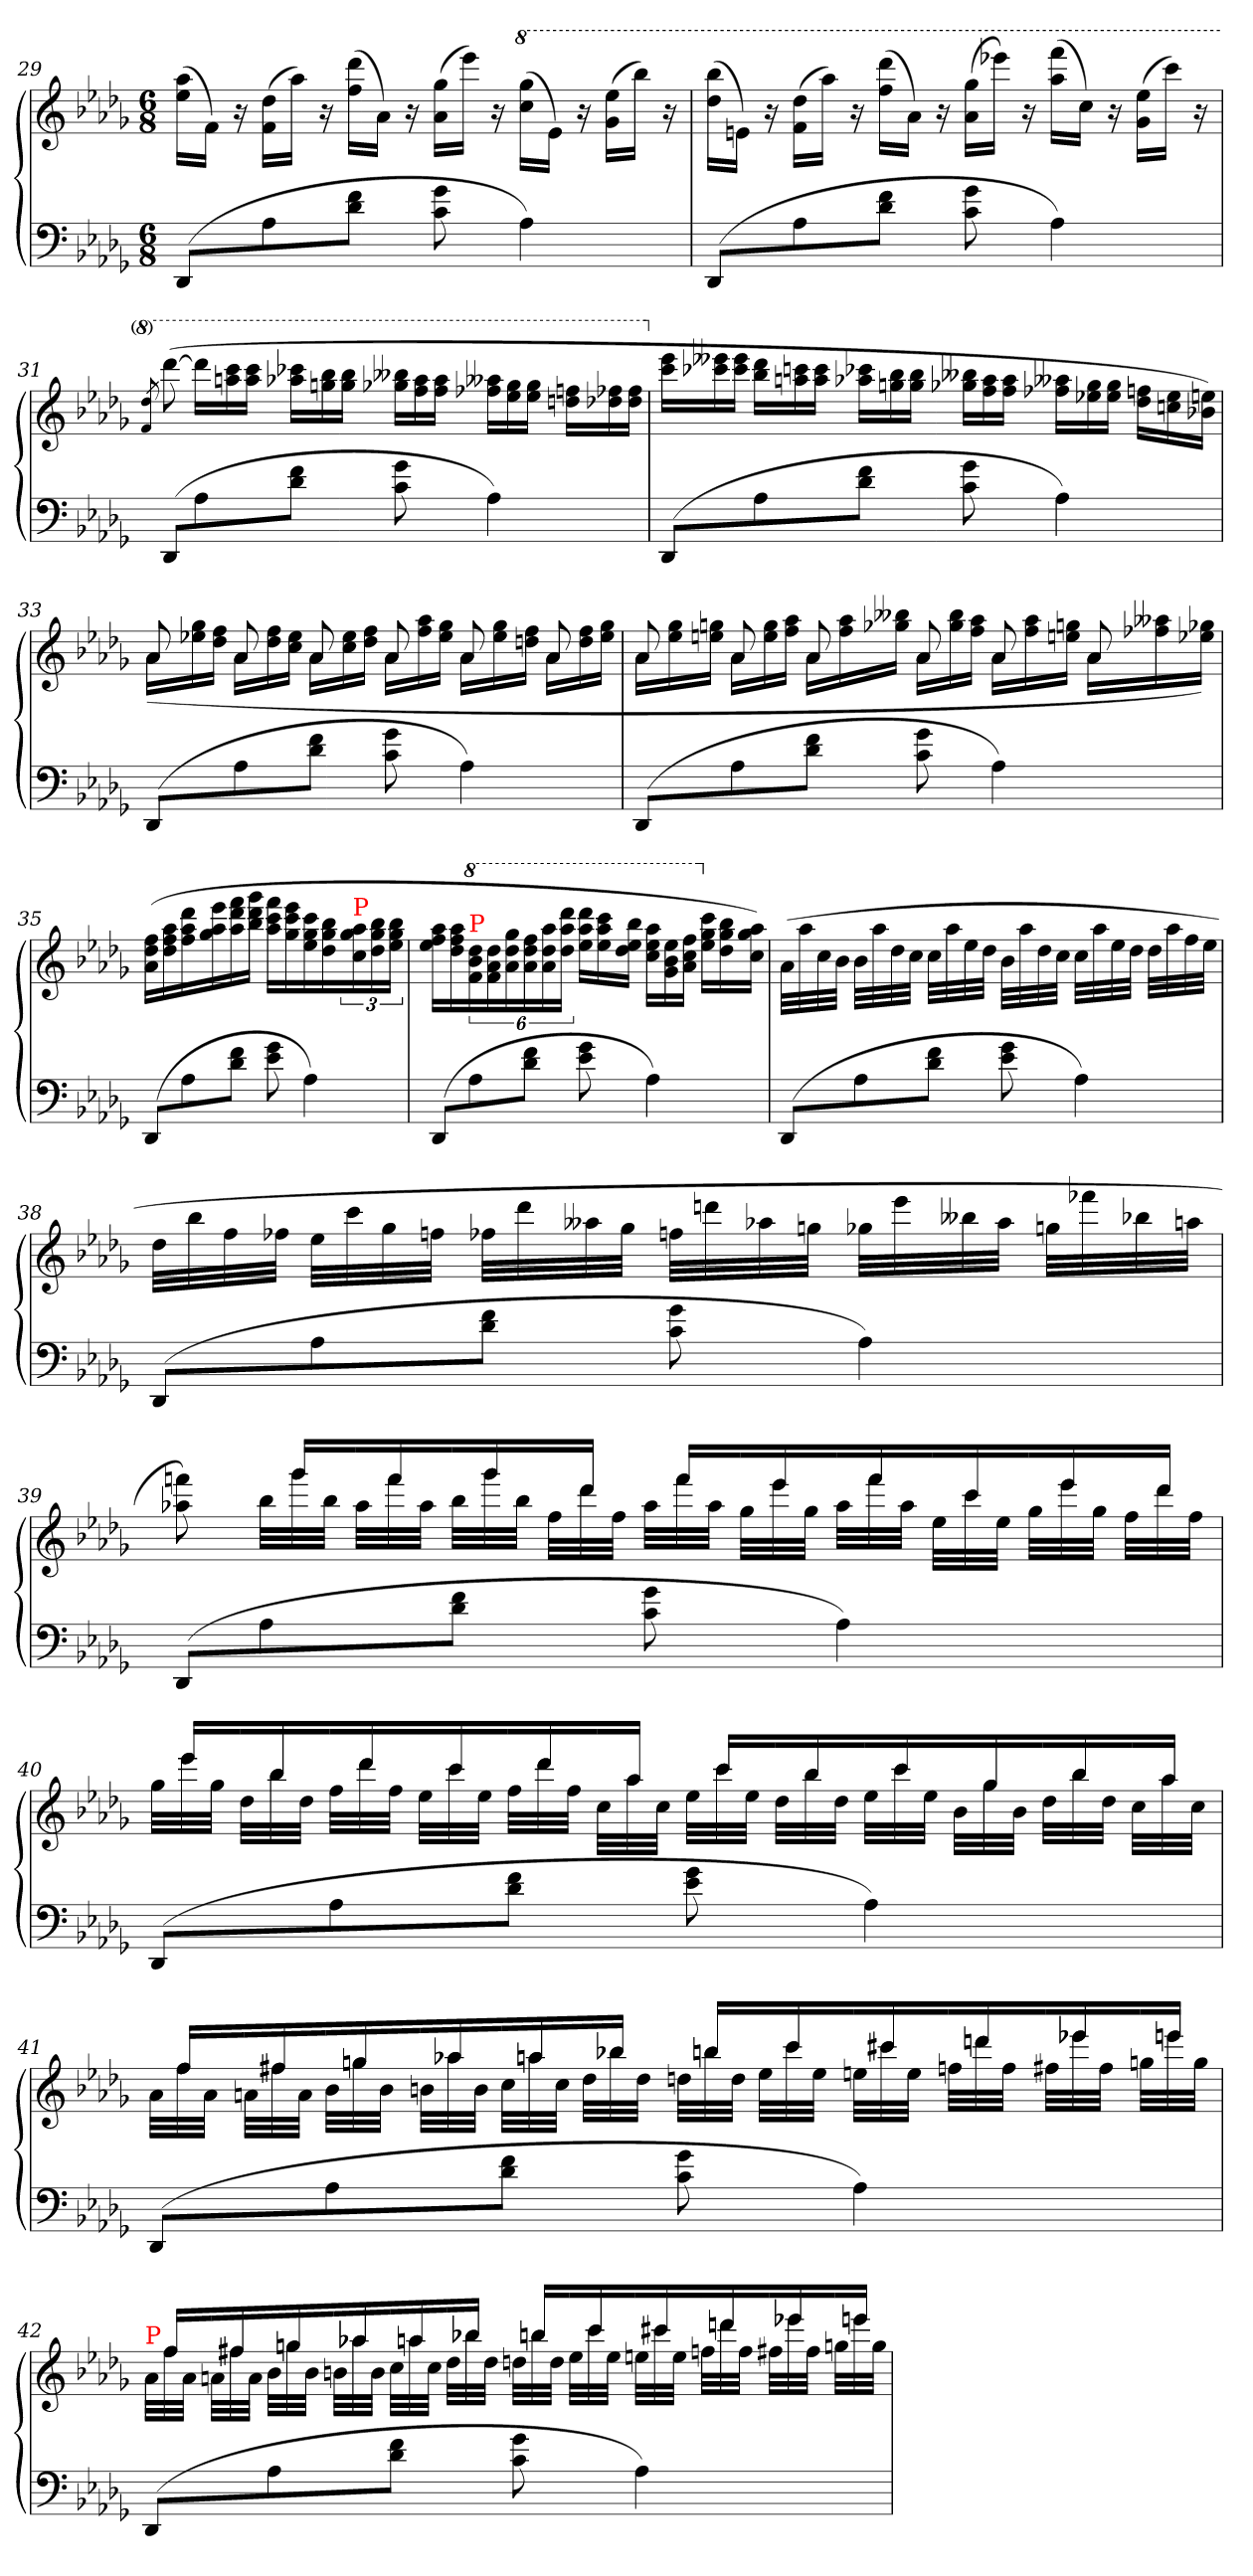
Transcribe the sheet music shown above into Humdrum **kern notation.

**kern	**kern
*part1	*part1
*staff2	*staff1
*clefF4	*clefG2
*k[b-e-a-d-g-]	*k[b-e-a-d-g-]
*D-:	*D-:
*M6/8	*M6/8
*	*Xtuplet
=29	=29
(>8DD-/L	(>24aa-\ 24ee-\LL
.	24f\JJ)
.	24r
8A-\	(>24dd-\ 24f\LL
.	24aa-\JJ)
.	24r
8f\ 8d-\J	(>24ddd-\ 24ff\LL
.	24a-\JJ)
.	24r
8g-\ 8c\	(>24gg-\ 24a-\LL
.	24eee-\JJ)
.	24r
*	*8va
4A-\)	(>24ggg-\ 24ccc\LL
.	24ee-\JJ)
.	24r
.	(>24eee-\ 24gg-\LL
.	24bbb-\JJ)
.	24r
=30	=30
(8DD-/L	(>24bbb-\ 24ddd-\LL
.	24een\JJ)
.	24r
8A-\	(>24ddd-\ 24ff\LL
.	24aaa-\JJ)
.	24r
8f\ 8d-\J	(>24dddd-\ 24fff\LL
.	24aa-\JJ)
.	24r
8g-\ 8c\	(>24ggg-\ 24aa-\LL
.	24eeee-X\JJ)
.	24r
4A-\)	(>24ffff\ 24aaa-\LL
.	24ccc\JJ)
.	24r
.	(>24eee-\ 24gg-\LL
.	24cccc\JJ)
.	24r
=31	=31
.	8qddd-/ 8qff/
(>8DD-/L	(>[8dddd-\
8A-\	24dddd-\LL]
.	24cccc\ 24aaan\
.	24cccc\ 24aaa\JJ
8f\ 8d-\J	24cccc-X\ 24aaa-X\LL
.	24bbb-\ 24gggn\
.	24bbb-\ 24ggg\JJ
8g-\ 8c\	24bbb--X\ 24ggg-X\LL
.	24aaa-\ 24fff\
.	24aaa-\ 24fff\JJ
4A-\)	24aaa--X\ 24fff-X\LL
.	24ggg-\ 24eee-\
.	24ggg-\ 24eee-\JJ
.	24fffn\ 24dddn\LL
.	24fff-X\ 24ddd-X\
.	24fff-\ 24ddd-\JJ
=32	=32
*	*X8va
(>8DD-/L	24eee-\ 24ccc\LL
.	24eee--X\ 24ccc-X\
.	24eee--\ 24ccc-\JJ
8A-\	24ddd-\ 24bb-\LL
.	24cccn\ 24aan\
.	24ccc\ 24aa\JJ
8f\ 8d-\J	24ccc-X\ 24aa-X\LL
.	24bb-\ 24ggn\
.	24bb-\ 24gg\JJ
8g-\ 8c\	24bb--X\ 24gg-X\LL
.	24aa-\ 24ff\
.	24aa-\ 24ff\JJ
4A-\)	24aa--X\ 24ff-X\LL
.	24gg-\ 24ee-X\
.	24gg-\ 24ee-\JJ
.	24ff\ 24dd-\LL
.	24ee-\ 24ccn\
.	24een\ 24b-X\JJ)
=33	=33
*	*^
(>8DD-/L	8a-/	(>24a-\LL
.	.	24gg-\ 24ee-X\
.	.	24ff\ 24dd-\JJ
8A-\	8a-/	24a-\LL
.	.	24ff\ 24dd-\
.	.	24ee-\ 24cc\JJ
8f\ 8d-\J	8a-/	24a-\LL
.	.	24ee-\ 24cc\
.	.	24ff\ 24dd-\JJ
8g-\ 8c\	8a-/	24a-\LL
.	.	24aa-\ 24ff\
.	.	24gg-\ 24ee-\JJ
4A-\)	8a-/	24a-\LL
.	.	24gg-\ 24ee-\
.	.	24ff\ 24ddn\JJ
.	8a-/	24a-\LL
.	.	24ff\ 24dd\
.	.	24gg-\ 24ee-\JJ
=34	=34	=34
(>8DD-/L	8a-/	24a-\LL
.	.	24gg-\ 24ee-\
.	.	24ggn\ 24een\JJ
8A-\	8a-/	24a-\LL
.	.	24gg\ 24ee\
.	.	24aa-\ 24ff\JJ
8f\ 8d-\J	8a-/	24a-\LL
.	.	24aa-\ 24ff\
.	.	24bb--X\ 24gg-X\JJ
8g-\ 8c\	8a-/	24a-\LL
.	.	24bb--\ 24gg-\
.	.	24aa-\ 24ff\JJ
4A-\)	8a-/	24a-\LL
.	.	24aa-\ 24ff\
.	.	24ggn\ 24een\JJ
.	8a-/	24a-\LL
.	.	24aa--X\ 24ff-X\
.	.	24gg-X\ 24ee-X\JJ)
*	*v	*v
=35	=35
(>8DD-/L	(16ff\ 16dd-\ 16a-\LL
.	16aa-\ 16ff\ 16dd-\
8A-\	16ddd-\ 16aa-\ 16ff\
.	16eee-\ 16aa-\ 16gg-\
8f\ 8d-\J	16fff\ 16ddd-\ 16aa-\
.	16ggg-\ 16ddd-\ 16bb-\JJ
8g-\ 8e-\	16fff\ 16ccc\ 16aa-\LL
.	16eee-\ 16ccc\ 16gg-\
4A-\)	16ccc\ 16gg-\ 16ee-\
.	16bb-\ 16gg-\ 16dd-\
*	*tuplet
!	!LO:TX:a:color=red:t=P
.	24aa-\ 24gg-\ 24cc\
.	24bb-\ 24gg-\ 24dd-\
.	24bb-\ 24gg-\ 24ee-\JJ
=36	=36
(>8DD-/L	16aa-\ 16ff\ 16ee-\LL
.	16aa-\ 16ff\ 16dd-\
*	*8va
!	!LO:TX:a:color=red:t=P
8A-\	24ddd-\ 24bb-\ 24ff\
.	24ddd-\ 24aa-\ 24ff\
.	24ggg-\ 24ddd-\ 24aa-\
8f\ 8d-\J	24fff\ 24ddd-\ 24aa-\
.	24aaa-\ 24ddd-\ 24aa-\
.	24dddd-\ 24aaa-\ 24ddd-\JJ
*	*Xtuplet
8g-\ 8e-\	24dddd-\ 24aaa-\ 24eee-\LL
.	24cccc\ 24aaa-\ 24eee-\
.	24bbb-\ 24eee-\ 24ddd-\JJ
4A-\)	24aaa-\ 24eee-\ 24ccc\LL
.	24eee-\ 24bb-\ 24gg-\
.	24fff\ 24ccc\ 24aa-\JJ
*	*X8va
.	24ccc\ 24gg-\ 24ee-\LL
.	24bb-\ 24gg-\ 24dd-\
.	24aa-\ 24gg-\ 24cc\JJ)
=37	=37
(>8DD-/L	(>32a-/LLL
.	32aa-\
.	32cc\
.	32b-\JJJ
8A-\	32b-\LLL
.	32aa-\
.	32dd-\
.	32cc\JJJ
8f\ 8d-\J	32cc\LLL
.	32aa-\
.	32ee-\
.	32dd-\JJJ
8g-\ 8e-\	32b-\LLL
.	32aa-\
.	32dd-\
.	32cc\JJJ
4A-\)	32cc\LLL
.	32aa-\
.	32ee-\
.	32dd-\JJJ
.	32dd-\LLL
.	32aa-\
.	32ff\
.	32ee-\JJJ
=38	=38
(>8DD-/L	32dd-\LLL
.	32bb-\
.	32ff\
.	32ff-X\JJJ
8A-\	32ee-\LLL
.	32ccc\
.	32gg-\
.	32ffn\JJJ
8f\ 8d-\J	32ff-X\LLL
.	32ddd-\
.	32aa--X\
.	32gg-\JJJ
8g-\ 8c\	32ffn\LLL
.	32dddn\
.	32aa-X\
.	32ggn\JJJ
4A-\)	32gg-X\LLL
.	32eee-\
.	32bb--X\
.	32aa-\JJJ
.	32ggn\LLL
.	32fff-X\
.	32bb-X\
.	32aan\JJJ
=39	=39
*	*^
(>8DD-/L	8ryy	8fffn\ 8aa-X\)
8A-\	48ryy	48bb-\LLL
.	24ggg-/LL	48ggg-\
.	.	48bb-\JJJ
.	48ryy	48aa-\LLL
.	24fff/	48fff\
.	.	48aa-\JJJ
8f\ 8d-\J	48ryy	48bb-\LLL
.	24ggg-/	48ggg-\
.	.	48bb-\JJJ
.	48ryy	48ff\LLL
.	24ddd-/JJ	48ddd-\
.	.	48ff\JJJ
8g-\ 8c\	48ryy	48aa-\LLL
.	24fff/LL	48fff\
.	.	48aa-\JJJ
.	48ryy	48gg-\LLL
.	24eee-/	48eee-\
.	.	48gg-\JJJ
4A-\)	48ryy	48aa-\LLL
.	24fff/	48fff\
.	.	48aa-\JJJ
.	48ryy	48ee-\LLL
.	24ccc/	48ccc\
.	.	48ee-\JJJ
.	48ryy	48gg-\LLL
.	24eee-/	48eee-\
.	.	48gg-\JJJ
.	48ryy	48ff\LLL
.	24ddd-/JJ	48ddd-\
.	.	48ff\JJJ
=40	=40	=40
(>8DD-/L	48ryy	48gg-\LLL
.	24eee-/LL	48eee-\
.	.	48gg-\JJJ
.	48ryy	48dd-\LLL
.	24bb-/	48bb-\
.	.	48dd-\JJJ
8A-\	48ryy	48ff\LLL
.	24ddd-/	48ddd-\
.	.	48ff\JJJ
.	48ryy	48ee-\LLL
.	24ccc/	48ccc\
.	.	48ee-\JJJ
8f\ 8d-\J	48ryy	48ff\LLL
.	24ddd-/	48ddd-\
.	.	48ff\JJJ
.	48ryy	48cc\LLL
.	24aa-/JJ	48aa-\
.	.	48cc\JJJ
8g-\ 8e-\	48ryy	48ee-\LLL
.	24ccc/LL	48ccc\
.	.	48ee-\JJJ
.	48ryy	48dd-\LLL
.	24bb-/	48bb-\
.	.	48dd-\JJJ
4A-\)	48ryy	48ee-\LLL
.	24ccc/	48ccc\
.	.	48ee-\JJJ
.	48ryy	48b-\LLL
.	24gg-/	48gg-\
.	.	48b-\JJJ
.	48ryy	48dd-\LLL
.	24bb-/	48bb-\
.	.	48dd-\JJJ
.	48ryy	48cc\LLL
.	24aa-/JJ	48aa-\
.	.	48cc\JJJ
=41	=41	=41
(>8DD-/L	48ryy	48a-\LLL
.	24ff/LL	48ff\
.	.	48a-\JJJ
.	48ryy	48an\LLL
.	24ff#X/	48ff#X\
.	.	48a\JJJ
8A-\	48ryy	48b-\LLL
.	24ggn/	48ggn\
.	.	48b-\JJJ
.	48ryy	48bn\LLL
.	24aa-X/	48aa-X\
.	.	48b\JJJ
8f\ 8d-\J	48ryy	48cc\LLL
.	24aan/	48aan\
.	.	48cc\JJJ
.	48ryy	48dd-\LLL
.	24bb-X/JJ	48bb-X\
.	.	48dd-\JJJ
8g-\ 8c\	48ryy	48ddn\LLL
.	24bbn/LL	48bbn\
.	.	48dd\JJJ
.	48ryy	48ee-\LLL
.	24ccc/	48ccc\
.	.	48ee-\JJJ
4A-\)	48ryy	48een\LLL
.	24ccc#X/	48ccc#X\
.	.	48ee\JJJ
.	48ryy	48ffn\LLL
.	24dddn/	48dddn\
.	.	48ff\JJJ
.	48ryy	48ff#X\LLL
.	24eee-X/	48eee-X\
.	.	48ff#\JJJ
.	48ryy	48ggn\LLL
.	24eeen/JJ	48eeen\
.	.	48gg\JJJ
=42	=42	=42
!	!LO:TX:a:color=red:t=P	!
(>8DD-/L	48ryy	48a-\LLL
.	24ff/LL	48ff\
.	.	48a-\JJJ
.	48ryy	48an\LLL
.	24ff#X/	48ff#X\
.	.	48a\JJJ
8A-\	48ryy	48b-\LLL
.	24ggn/	48ggn\
.	.	48b-\JJJ
.	48ryy	48bn\LLL
.	24aa-X/	48aa-X\
.	.	48b\JJJ
8f\ 8d-\J	48ryy	48cc\LLL
.	24aan/	48aan\
.	.	48cc\JJJ
.	48ryy	48dd-\LLL
.	24bb-X/JJ	48bb-X\
.	.	48dd-\JJJ
8g-\ 8c\	48ryy	48ddn\LLL
.	24bbn/LL	48bbn\
.	.	48dd\JJJ
.	48ryy	48ee-\LLL
.	24ccc/	48ccc\
.	.	48ee-\JJJ
4A-\)	48ryy	48een\LLL
.	24ccc#X/	48ccc#X\
.	.	48ee\JJJ
.	48ryy	48ffn\LLL
.	24dddn/	48dddn\
.	.	48ff\JJJ
.	48ryy	48ff#X\LLL
.	24eee-X/	48eee-X\
.	.	48ff#\JJJ
.	48ryy	48ggn\LLL
.	24eeen/JJ	48eeen\
.	.	48gg\JJJ
*	*v	*v
=	=
*-	*-
